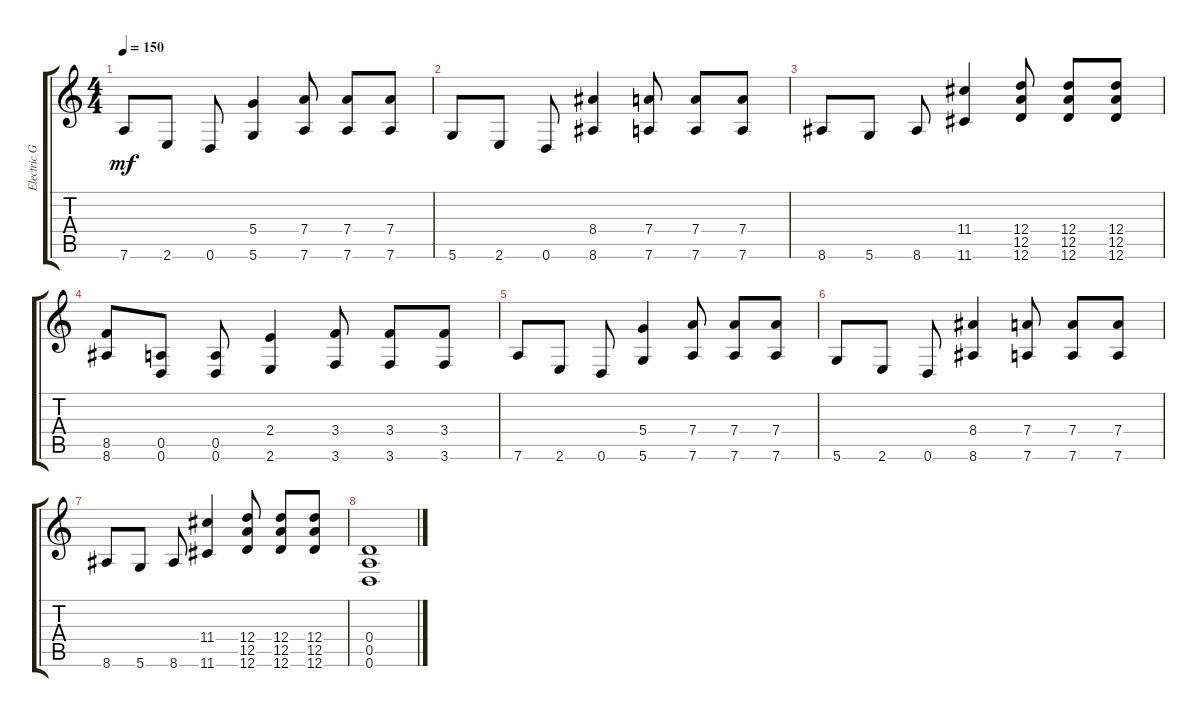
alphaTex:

\track ("Electric Guitar 1" "Electric G") {instrument distortionguitar}
\staff {score tabs}
\tuning (E4 B3 G3 D3 A2 D2) {hide}
\ts (4 4)
\tempo 150
\clef g2
\ks c
7.6.8{dy mf} 2.6.8 0.6.8 (5.4 5.6).4 (7.4 7.6).8 (7.4 7.6).8 (7.4 7.6).8 |
5.6.8 2.6.8 0.6.8 (8.4 8.6).4 (7.4 7.6).8 (7.4 7.6).8 (7.4 7.6).8 |
8.6.8 5.6.8 8.6.8 (11.4 11.6).4 (12.4 12.5 12.6).8 (12.4 12.5 12.6).8 (12.4 12.5 12.6).8 |
(8.5 8.6).8 (0.5 0.6).8 (0.5 0.6).8 (2.4 2.6).4 (3.4 3.6).8 (3.4 3.6).8 (3.4 3.6).8 |
7.6.8 2.6.8 0.6.8 (5.4 5.6).4 (7.4 7.6).8 (7.4 7.6).8 (7.4 7.6).8 |
5.6.8 2.6.8 0.6.8 (8.4 8.6).4 (7.4 7.6).8 (7.4 7.6).8 (7.4 7.6).8 |
8.6.8 5.6.8 8.6.8 (11.4 11.6).4 (12.4 12.5 12.6).8 (12.4 12.5 12.6).8 (12.4 12.5 12.6).8 |
(0.4 0.5 0.6).1
